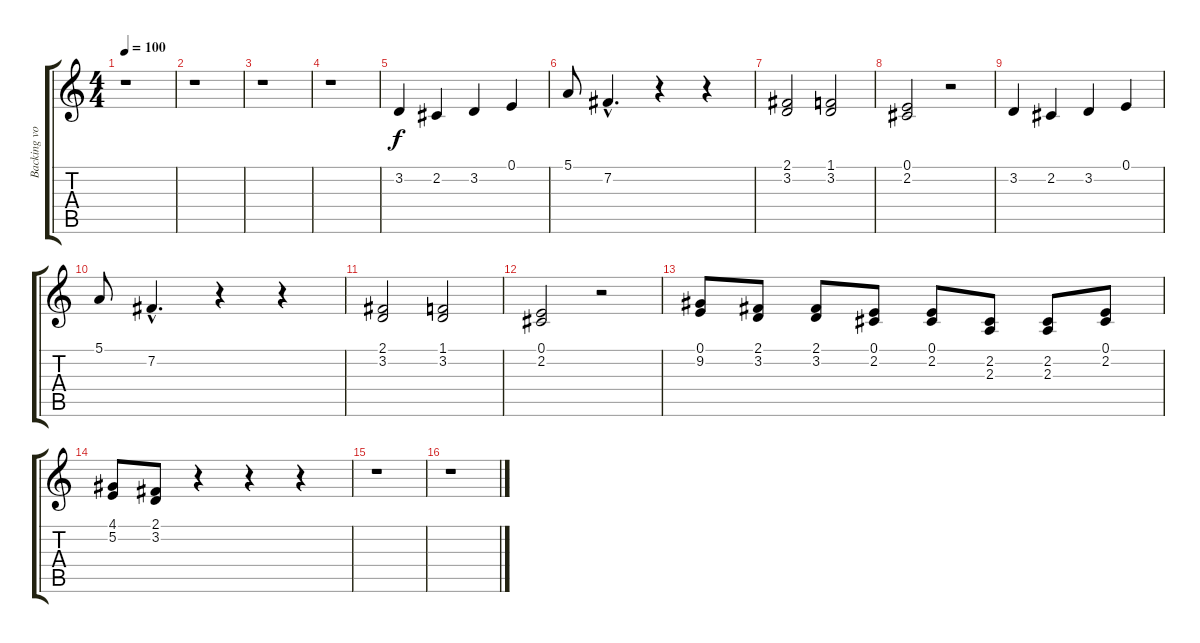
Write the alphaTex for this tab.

\track ("Backing vocals" "Backing vo") {instrument stringensemble1}
\staff {score tabs}
\tuning (E4 B3 G3 D3 A2 E2) {hide}
\ts (4 4)
\tempo 100
\clef g2
\ks c
r.1{dy f instrument stringensemble1} |
r.1 |
r.1 |
r.1 |
3.2.4 2.2.4 3.2.4 0.1.4 |
5.1.8 7.2{hac}.4{d} r.4 r.4 |
(2.1 3.2).2 (1.1 3.2).2 |
(0.1 2.2).2 r.2 |
3.2.4 2.2.4 3.2.4 0.1.4 |
5.1.8 7.2{hac}.4{d} r.4 r.4 |
(2.1 3.2).2 (1.1 3.2).2 |
(0.1 2.2).2 r.2 |
(0.1 9.2).8 (2.1 3.2).8 (2.1 3.2).8 (0.1 2.2).8 (0.1 2.2).8 (2.2 2.3).8 (2.2 2.3).8 (0.1 2.2).8 |
(4.1 5.2).8 (2.1 3.2).8 r.4 r.4 r.4 |
r.1 |
r.1
